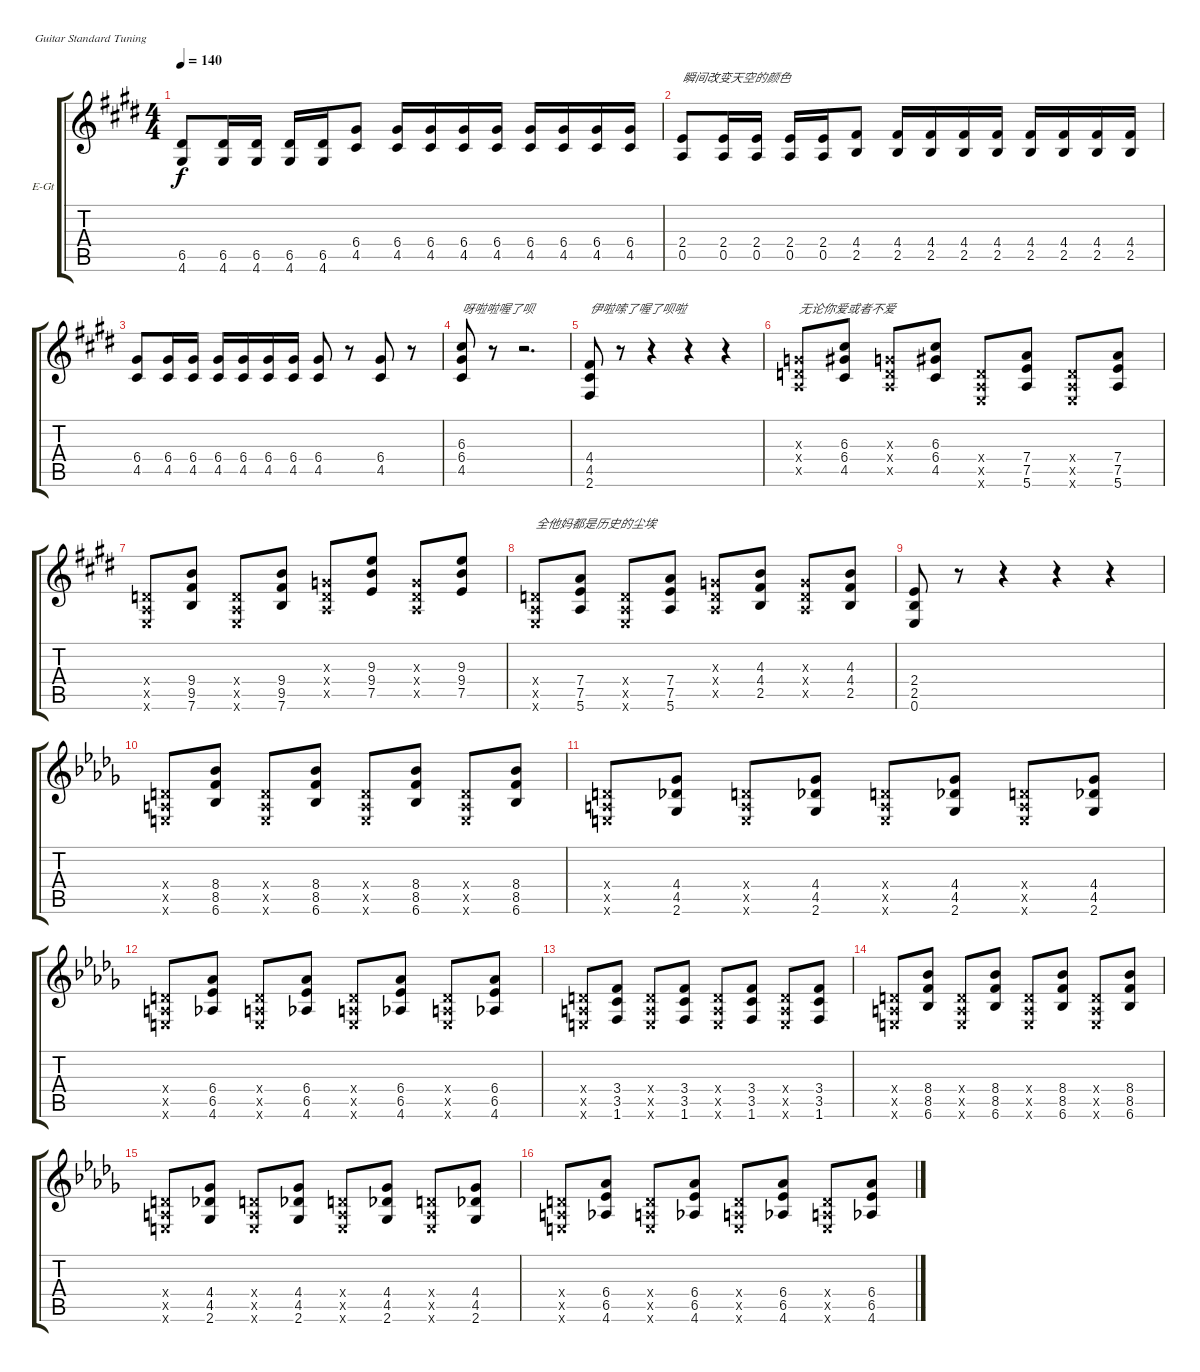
\bracketExtendMode groupsimilarinstruments
\firstSystemTrackNameOrientation horizontal
\otherSystemsTrackNameOrientation horizontal
\track ("Guitar L" "E-Gt") {instrument distortionguitar}
\staff {score tabs}
\tuning (E4 B3 G3 D3 A2 E2)
\ts (4 4)
\tempo 140
\clef g2
\ks e
(6.5 4.6).8{dy f} (6.5 4.6).16 (6.5 4.6).16 (6.5 4.6).16 (6.5 4.6).16 (6.4 4.5).8 (6.4 4.5).16 (6.4 4.5).16 (6.4 4.5).16 (6.4 4.5).16 (6.4 4.5).16 (6.4 4.5).16 (6.4 4.5).16 (6.4 4.5).16 |
(2.4 0.5).8{txt "瞬间改变天空的颜色 "} (2.4 0.5).16 (2.4 0.5).16 (2.4 0.5).16 (2.4 0.5).16 (4.4 2.5).8 (4.4 2.5).16 (4.4 2.5).16 (4.4 2.5).16 (4.4 2.5).16 (4.4 2.5).16 (4.4 2.5).16 (4.4 2.5).16 (4.4 2.5).16 |
(6.4 4.5).8 (6.4 4.5).16 (6.4 4.5).16 (6.4 4.5).16 (6.4 4.5).16 (6.4 4.5).16 (6.4 4.5).16 (6.4 4.5).8 r.8 (6.4 4.5).8 r.8 |
(6.3 6.4 4.5).8{txt "呀啦啦喔了呗 "} r.8 r.2{d} |
(4.4 4.5 2.6).8{txt "伊啦嗦了喔了呗啦 "} r.8 r.4 r.4 r.4 |
(0.3{x} 0.4{x} 0.5{x}).8{txt "无论你爱或者不爱 "} (6.3 6.4 4.5).8 (0.3{x} 0.4{x} 0.5{x}).8 (6.3 6.4 4.5).8 (0.4{x} 0.5{x} 0.6{x}).8 (7.4 7.5 5.6).8 (0.4{x} 0.5{x} 0.6{x}).8 (7.4 7.5 5.6).8 |
(0.4{x} 0.5{x} 0.6{x}).8 (9.4 9.5 7.6).8 (0.4{x} 0.5{x} 0.6{x}).8 (9.4 9.5 7.6).8 (0.3{x} 0.4{x} 0.5{x}).8 (9.3 9.4 7.5).8 (0.3{x} 0.4{x} 0.5{x}).8 (9.3 9.4 7.5).8 |
(0.4{x} 0.5{x} 0.6{x}).8{txt "全他妈都是历史的尘埃 "} (7.4 7.5 5.6).8 (0.4{x} 0.5{x} 0.6{x}).8 (7.4 7.5 5.6).8 (0.3{x} 0.4{x} 0.5{x}).8 (4.3 4.4 2.5).8 (0.3{x} 0.4{x} 0.5{x}).8 (4.3 4.4 2.5).8 |
(2.4 2.5 0.6).8 r.8 r.4 r.4 r.4 |
\ks db
(0.4{x} 0.5{x} 0.6{x}).8 (8.4 8.5 6.6).8 (0.4{x} 0.5{x} 0.6{x}).8 (8.4 8.5 6.6).8 (0.4{x} 0.5{x} 0.6{x}).8 (8.4 8.5 6.6).8 (0.4{x} 0.5{x} 0.6{x}).8 (8.4 8.5 6.6).8 |
(0.4{x} 0.5{x} 0.6{x}).8 (4.4 4.5 2.6).8 (0.4{x} 0.5{x} 0.6{x}).8 (4.4 4.5 2.6).8 (0.4{x} 0.5{x} 0.6{x}).8 (4.4 4.5 2.6).8 (0.4{x} 0.5{x} 0.6{x}).8 (4.4 4.5 2.6).8 |
(0.4{x} 0.5{x} 0.6{x}).8 (6.4 6.5 4.6).8 (0.4{x} 0.5{x} 0.6{x}).8 (6.4 6.5 4.6).8 (0.4{x} 0.5{x} 0.6{x}).8 (6.4 6.5 4.6).8 (0.4{x} 0.5{x} 0.6{x}).8 (6.4 6.5 4.6).8 |
(0.4{x} 0.5{x} 0.6{x}).8 (3.4 3.5 1.6).8 (0.4{x} 0.5{x} 0.6{x}).8 (3.4 3.5 1.6).8 (0.4{x} 0.5{x} 0.6{x}).8 (3.4 3.5 1.6).8 (0.4{x} 0.5{x} 0.6{x}).8 (3.4 3.5 1.6).8 |
(0.4{x} 0.5{x} 0.6{x}).8 (8.4 8.5 6.6).8 (0.4{x} 0.5{x} 0.6{x}).8 (8.4 8.5 6.6).8 (0.4{x} 0.5{x} 0.6{x}).8 (8.4 8.5 6.6).8 (0.4{x} 0.5{x} 0.6{x}).8 (8.4 8.5 6.6).8 |
(0.4{x} 0.5{x} 0.6{x}).8 (4.4 4.5 2.6).8 (0.4{x} 0.5{x} 0.6{x}).8 (4.4 4.5 2.6).8 (0.4{x} 0.5{x} 0.6{x}).8 (4.4 4.5 2.6).8 (0.4{x} 0.5{x} 0.6{x}).8 (4.4 4.5 2.6).8 |
(0.4{x} 0.5{x} 0.6{x}).8 (6.4 6.5 4.6).8 (0.4{x} 0.5{x} 0.6{x}).8 (6.4 6.5 4.6).8 (0.4{x} 0.5{x} 0.6{x}).8 (6.4 6.5 4.6).8 (0.4{x} 0.5{x} 0.6{x}).8 (6.4 6.5 4.6).8
